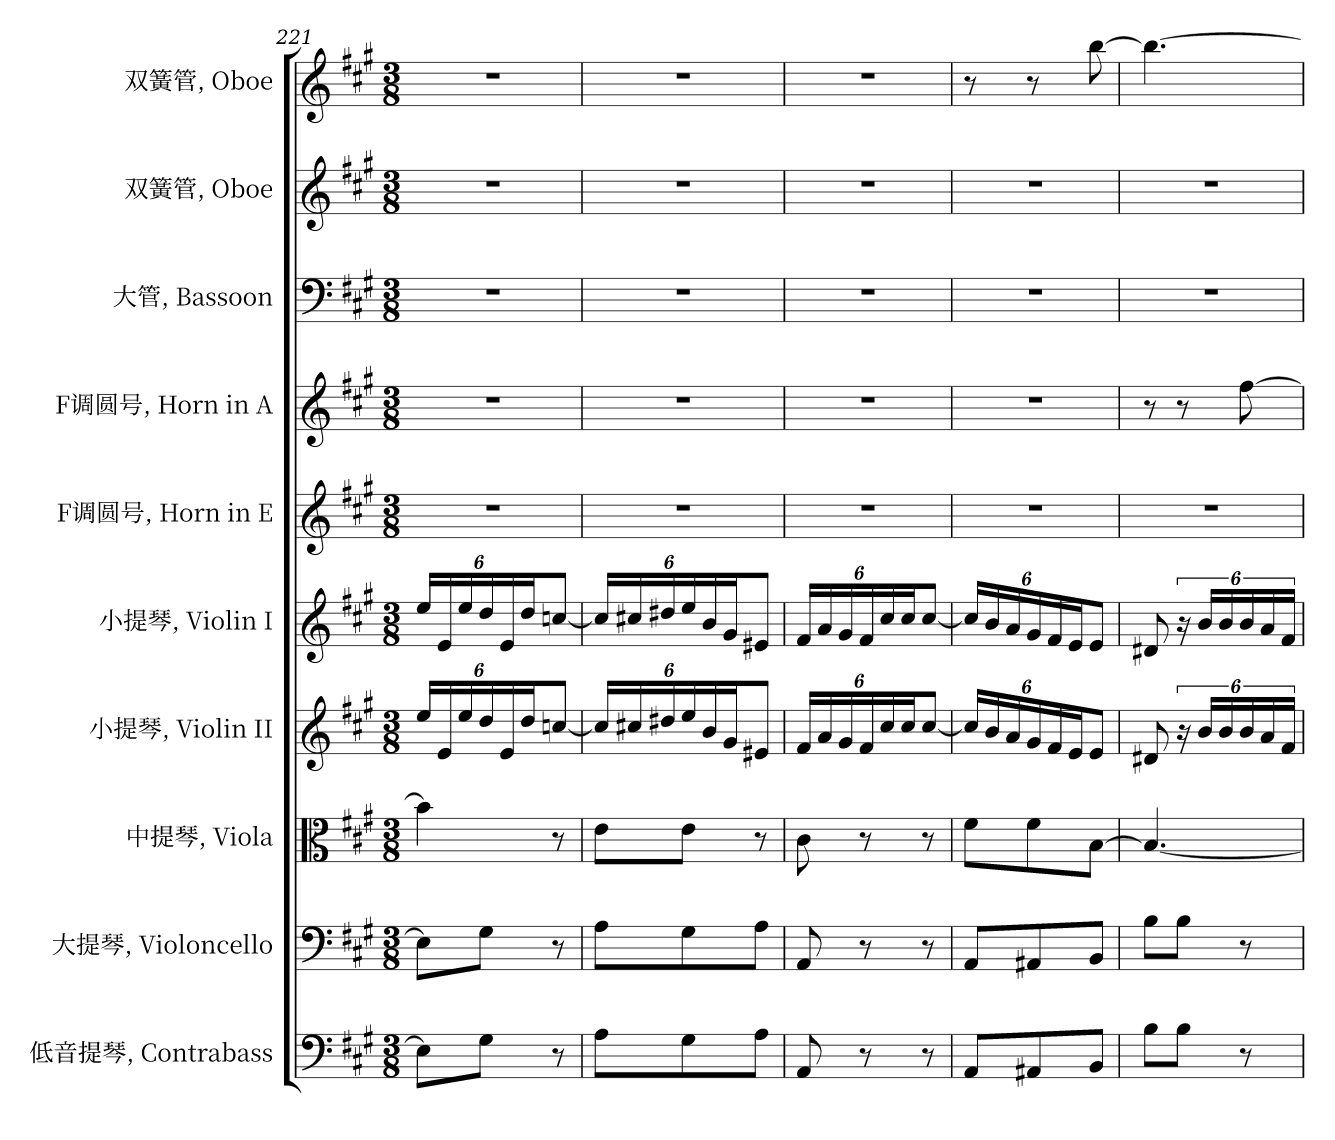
**kern	**kern	**kern	**kern	**kern	**kern	**kern	**kern	**kern	**kern
*part10	*part9	*part8	*part7	*part6	*part5	*part4	*part3	*part2	*part1
*staff10	*staff9	*staff8	*staff7	*staff6	*staff5	*staff4	*staff3	*staff2	*staff1
*I"低音提琴, Contrabass	*I"大提琴, Violoncello	*I"中提琴, Viola	*I"小提琴, Violin II	*I"小提琴, Violin I	*I"F调圆号, Horn in E	*I"F调圆号, Horn in A	*I"大管, Bassoon	*I"双簧管, Oboe	*I"双簧管, Oboe
*I'Cb.	*I'Vc.	*I'Vla.	*I'Vln.	*I'Vln.	*I'F Hn.	*I'F Hn.	*I'Bsn.	*I'Ob.	*I'Ob.
!!LO:PB:g=z
*clefF4	*clefF4	*clefC3	*clefG2	*clefG2	*clefG2	*clefG2	*clefF4	*clefG2	*clefG2
*ITrd7c12	*	*	*	*	*ITrd4c7	*ITrd4c7	*	*	*
*k[f#c#g#]	*k[f#c#g#]	*k[f#c#g#]	*k[f#c#g#]	*k[f#c#g#]	*k[f#c#]	*k[f#c#]	*k[f#c#g#]	*k[f#c#g#]	*k[f#c#g#]
*M3/8	*M3/8	*M3/8	*M3/8	*M3/8	*M3/8	*M3/8	*M3/8	*M3/8	*M3/8
*	*	*	*Xbrackettup	*Xbrackettup	*	*	*	*	*
=221	=221	=221	=221	=221	=221	=221	=221	=221	=221
8EE\L]	8E\L]	4b\]	24ee/LL	24ee/LL	4.r	4.r	4.r	4.r	4.r
.	.	.	24e/	24e/	.	.	.	.	.
.	.	.	24ee/	24ee/	.	.	.	.	.
8GG#\J	8G#\J	.	24dd/	24dd/	.	.	.	.	.
.	.	.	24e/	24e/	.	.	.	.	.
.	.	.	24dd/J	24dd/J	.	.	.	.	.
8r	8r	8r	[8ccn/J	[8ccn/J	.	.	.	.	.
=222	=222	=222	=222	=222	=222	=222	=222	=222	=222
8AA\L	8A\L	8e\L	24cc/LL]	24cc/LL]	4.r	4.r	4.r	4.r	4.r
.	.	.	24cc#X/	24cc#X/	.	.	.	.	.
.	.	.	24dd#X/	24dd#X/	.	.	.	.	.
8GG#\	8G#\	8e\J	24ee/	24ee/	.	.	.	.	.
.	.	.	24b/	24b/	.	.	.	.	.
.	.	.	24g#/J	24g#/J	.	.	.	.	.
8AA\J	8A\J	8r	8e#X/J	8e#X/J	.	.	.	.	.
=223	=223	=223	=223	=223	=223	=223	=223	=223	=223
8AAA/	8AA/	8c#\	24f#/LL	24f#/LL	4.r	4.r	4.r	4.r	4.r
.	.	.	24a/	24a/	.	.	.	.	.
.	.	.	24g#/	24g#/	.	.	.	.	.
8r	8r	8r	24f#/	24f#/	.	.	.	.	.
.	.	.	24cc#/	24cc#/	.	.	.	.	.
.	.	.	24cc#/J	24cc#/J	.	.	.	.	.
8r	8r	8r	[8cc#/J	[8cc#/J	.	.	.	.	.
=224	=224	=224	=224	=224	=224	=224	=224	=224	=224
8AAA/L	8AA/L	8f#\L	24cc#/LL]	24cc#/LL]	4.r	4.r	4.r	4.r	8r
.	.	.	24b/	24b/	.	.	.	.	.
.	.	.	24a/	24a/	.	.	.	.	.
8AAA#X/	8AA#X/	8f#\	24g#/	24g#/	.	.	.	.	8r
.	.	.	24f#/	24f#/	.	.	.	.	.
.	.	.	24e/J	24e/J	.	.	.	.	.
8BBB/J	8BB/J	[8B\J	8e/J	8e/J	.	.	.	.	[8bb\
=225	=225	=225	=225	=225	=225	=225	=225	=225	=225
8BB\L	8B\L	4.B/_	8d#X/	8d#X/	4.r	8r	4.r	4.r	4.bb\_
*	*	*	*brackettup	*brackettup	*	*	*	*	*
8BB\J	8B\J	.	24r	24r	.	8r	.	.	.
.	.	.	24b/LL	24b/LL	.	.	.	.	.
.	.	.	24b/	24b/	.	.	.	.	.
*	*	*	*Xbrackettup	*Xbrackettup	*	*	*	*	*
8r	8r	.	24b/	24b/	.	[8b\	.	.	.
.	.	.	24a/	24a/	.	.	.	.	.
.	.	.	24f#/JJ	24f#/JJ	.	.	.	.	.
=	=	=	=	=	=	=	=	=	=
*-	*-	*-	*-	*-	*-	*-	*-	*-	*-
